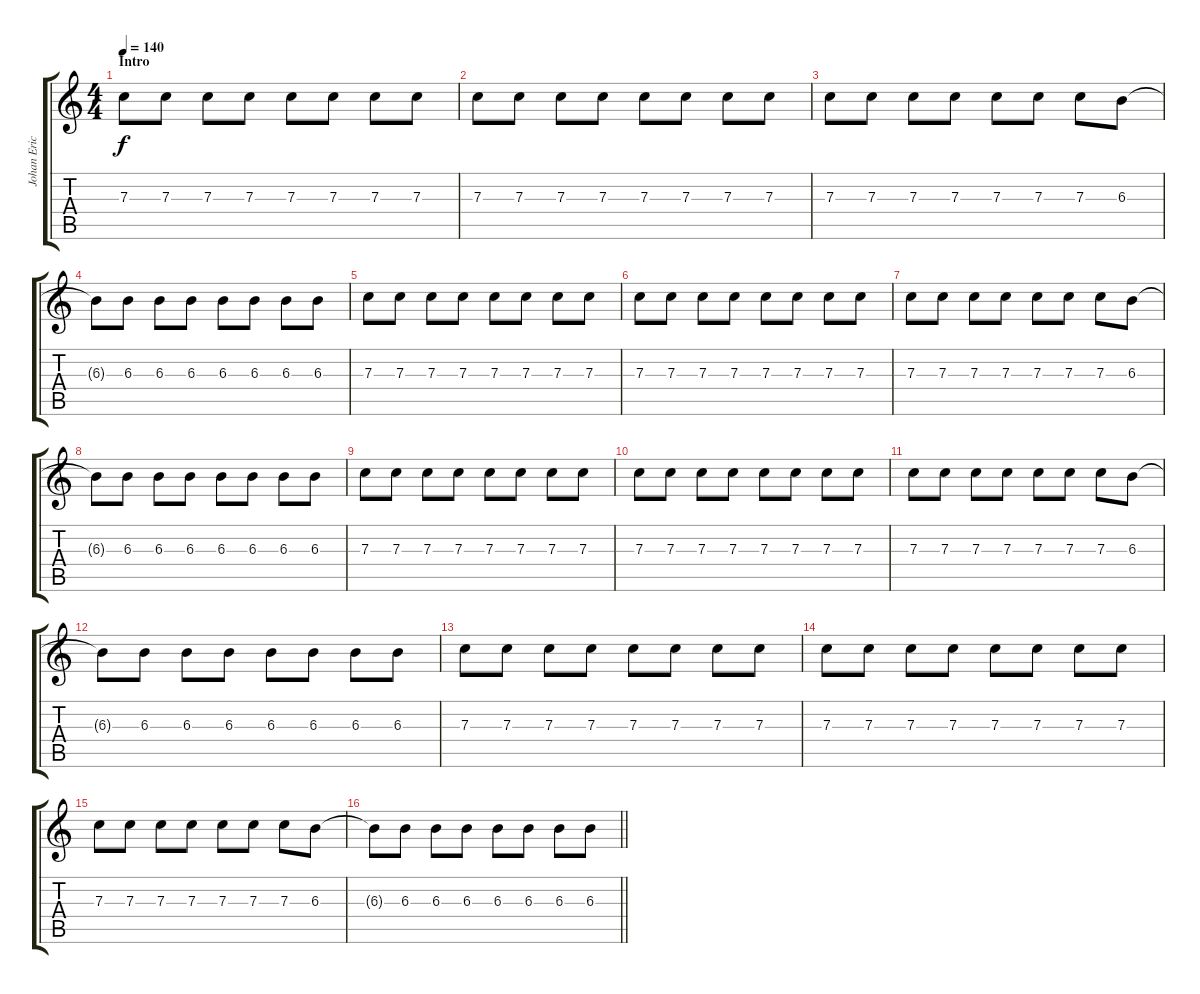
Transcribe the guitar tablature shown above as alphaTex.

\track ("Johan Ericson " "Johan Eric") {instrument distortionguitar}
\staff {score tabs}
\tuning (D4 A3 F3 C3 G2 C2) {hide}
\ts (4 4)
\section ("" "Intro")
\tempo 140
\clef g2
\ks c
7.3.8{dy f instrument distortionguitar} 7.3.8 7.3.8 7.3.8 7.3.8 7.3.8 7.3.8 7.3.8 |
7.3.8 7.3.8 7.3.8 7.3.8 7.3.8 7.3.8 7.3.8 7.3.8 |
7.3.8 7.3.8 7.3.8 7.3.8 7.3.8 7.3.8 7.3.8 6.3.8 |
6.3{t}.8 6.3.8 6.3.8 6.3.8 6.3.8 6.3.8 6.3.8 6.3.8 |
7.3.8 7.3.8 7.3.8 7.3.8 7.3.8 7.3.8 7.3.8 7.3.8 |
7.3.8 7.3.8 7.3.8 7.3.8 7.3.8 7.3.8 7.3.8 7.3.8 |
7.3.8 7.3.8 7.3.8 7.3.8 7.3.8 7.3.8 7.3.8 6.3.8 |
6.3{t}.8 6.3.8 6.3.8 6.3.8 6.3.8 6.3.8 6.3.8 6.3.8 |
7.3.8 7.3.8 7.3.8 7.3.8 7.3.8 7.3.8 7.3.8 7.3.8 |
7.3.8 7.3.8 7.3.8 7.3.8 7.3.8 7.3.8 7.3.8 7.3.8 |
7.3.8 7.3.8 7.3.8 7.3.8 7.3.8 7.3.8 7.3.8 6.3.8 |
6.3{t}.8 6.3.8 6.3.8 6.3.8 6.3.8 6.3.8 6.3.8 6.3.8 |
7.3.8 7.3.8 7.3.8 7.3.8 7.3.8 7.3.8 7.3.8 7.3.8 |
7.3.8 7.3.8 7.3.8 7.3.8 7.3.8 7.3.8 7.3.8 7.3.8 |
7.3.8 7.3.8 7.3.8 7.3.8 7.3.8 7.3.8 7.3.8 6.3.8 |
\barLineRight lightlight
6.3{t}.8 6.3.8 6.3.8 6.3.8 6.3.8 6.3.8 6.3.8 6.3.8
